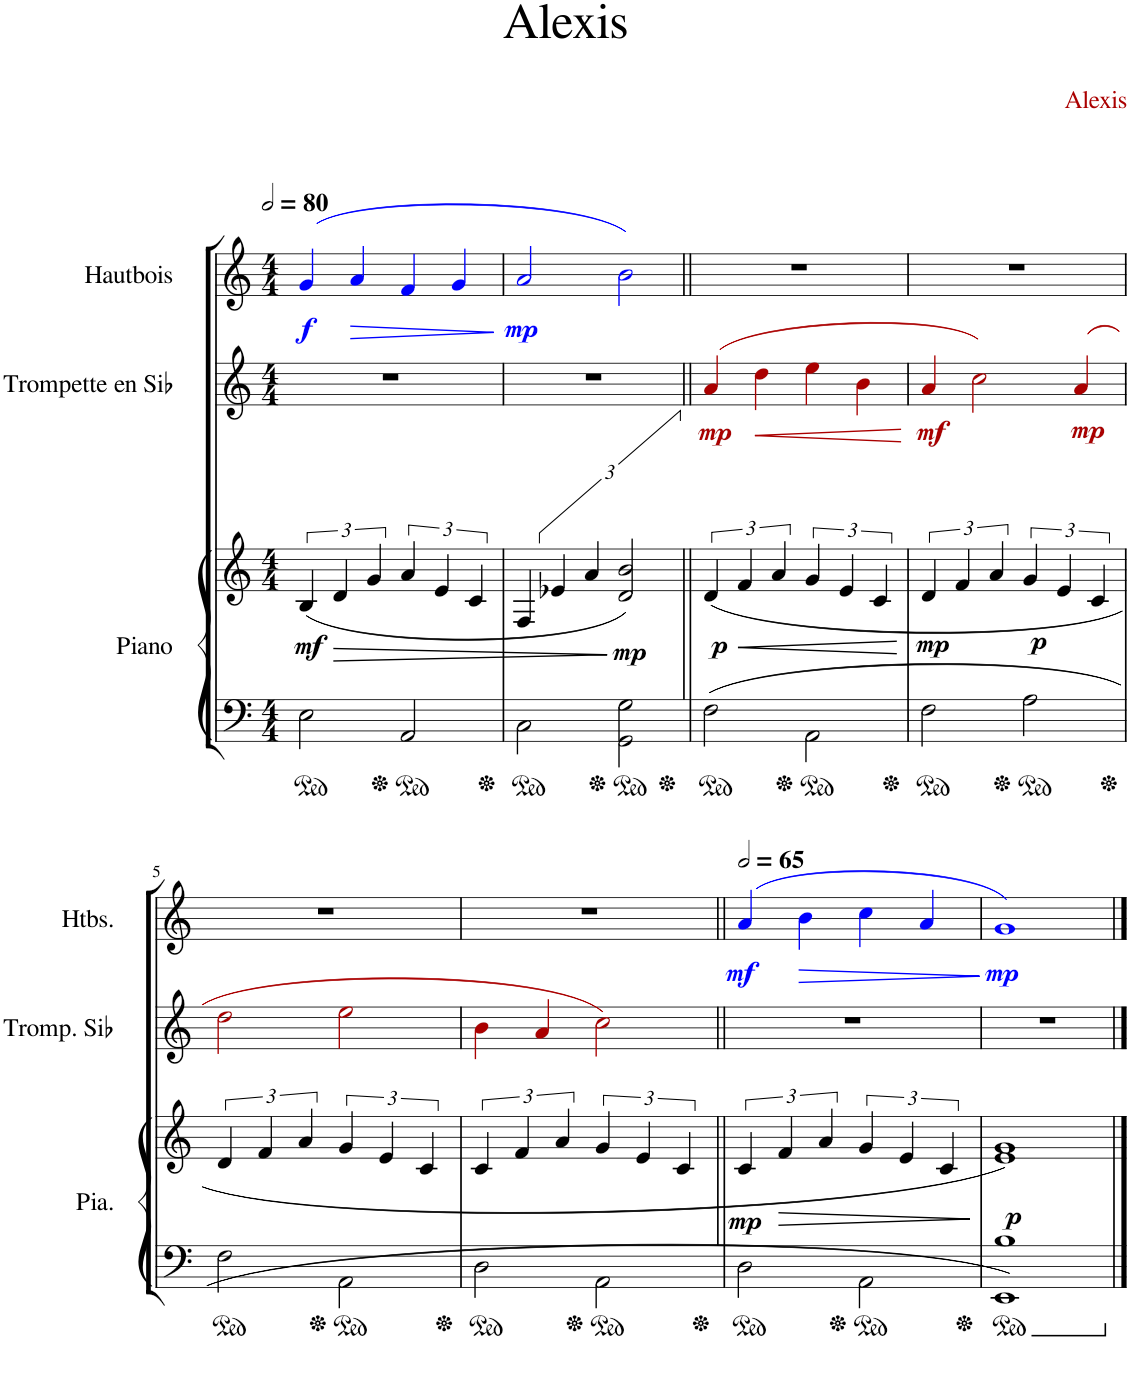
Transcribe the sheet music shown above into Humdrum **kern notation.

**kern	**kern	**dynam	**kern	**dynam	**kern	**dynam
*part3	*part3	*part3	*part2	*part2	*part1	*part1
*staff4	*staff3	*staff3/4	*staff2	*staff2	*staff1	*staff1
*I"Piano	*	*	*I"Trompette en Sib	*	*I"Hautbois	*
*I'Pia.	*	*	*I'Tromp. Sib	*	*I'Htbs.	*
*clefF4	*clefG2	*	*clefG2	*	*clefG2	*
*	*	*	*ITrd1c2	*	*	*
*k[]	*k[]	*	*k[]	*	*k[]	*
*M4/4	*M4/4	*	*M4/4	*	*M4/4	*
*MM160	*MM160	*	*MM160	*	*MM160	*
=1	=1	=1	=1	=1	=1	=1
!	!	!LO:DY:b	!	!	!	!LO:DY:b
2E\	(6B/	mf	1r	.	(4gi/	f
!	!	!LO:HP:b	!	!	!	!
.	6d/	>	.	.	.	.
!	!	!	!	!	!	!LO:HP:b
.	.	.	.	.	4ai/	>
.	6g/	.	.	.	.	.
2AA/	6a/	.	.	.	4fi/	.
.	6e/	.	.	.	.	.
.	.	.	.	.	4gi/	.
.	6c/	.	.	.	.	.
.	.	.	.	.	.	]
=2	=2	=2	=2	=2	=2	=2
*^	*	*	*	*	*	*
!	!	!	!	!	!	!	!LO:DY:b
2C\	2ryy	6F/	.	1r	.	2ai/	mp
.	.	6e-X/	.	.	.	.	.
.	.	6a/	.	.	.	.	.
!	!	!	!LO:DY:n=1:b	!	!	!	!
2GG\	2G\	2d/ 2b/)	] mp	.	.	2bi\)	.
=3||	=3||	=3||	=3||	=3||	=3||	=3||	=3||
!	!	!	!LO:DY:b	!	!LO:DY:b	!	!
*v	*v	*	*	*	*	*	*
2F\	(6d/	p	(4aj/	mp	1r	.
!	!	!LO:HP:b	!	!	!	!
.	6f/	<	.	.	.	.
!	!	!	!	!LO:HP:b	!	!
.	.	.	4ddj\	<	.	.
.	6a/	.	.	.	.	.
2AA\	6g/	.	4eej\	.	.	.
.	6e/	.	.	.	.	.
.	.	.	4bj\	.	.	.
.	6c/	.	.	.	.	.
.	.	[	.	[	.	.
=4	=4	=4	=4	=4	=4	=4
!	!	!LO:DY:b	!	!LO:DY:b	!	!
2F\	6d/	mp	4aj/	mf	1r	.
.	6f/	.	.	.	.	.
.	.	.	2ccj\)	.	.	.
.	6a/	.	.	.	.	.
!	!	!LO:DY:b	!	!	!	!
2A\	6g/	p	.	.	.	.
.	6e/	.	.	.	.	.
!	!	!	!	!LO:DY:b	!	!
.	.	.	(4aj/	mp	.	.
.	6c/	.	.	.	.	.
!!LO:LB:g=z
=5	=5	=5	=5	=5	=5	=5
2F\	6d/	.	2ddj\	.	1r	.
.	6f/	.	.	.	.	.
.	6a/	.	.	.	.	.
2AA\	6g/	.	2eej\	.	.	.
.	6e/	.	.	.	.	.
.	6c/	.	.	.	.	.
=6	=6	=6	=6	=6	=6	=6
2D\	6c/	.	4bj\	.	1r	.
.	6f/	.	.	.	.	.
.	.	.	4aj/	.	.	.
.	6a/	.	.	.	.	.
2AA\	6g/	.	2ccj\)	.	.	.
.	6e/	.	.	.	.	.
.	6c/	.	.	.	.	.
=7||	=7||	=7||	=7||	=7||	=7||	=7||
*	*	*	*	*	*MM130	*
!	!	!LO:DY:b	!	!	!	!LO:DY:b
2D\	6c/	mp	1r	.	(4ai/	mf
!	!	!LO:HP:b	!	!	!	!
.	6f/	>	.	.	.	.
!	!	!	!	!	!	!LO:HP:b
.	.	.	.	.	4bi\	>
.	6a/	.	.	.	.	.
2AA\	6g/	.	.	.	4cci\	.
.	6e/	.	.	.	.	.
.	.	.	.	.	4ai/	.
.	6c/	.	.	.	.	.
.	.	]	.	.	.	]
=8	=8	=8	=8	=8	=8	=8
!	!	!LO:DY:b	!	!	!	!LO:DY:b
1EE 1B	1e 1g)	p	1r	.	1gi)	mp
==	==	==	==	==	==	==
*-	*-	*-	*-	*-	*-	*-
